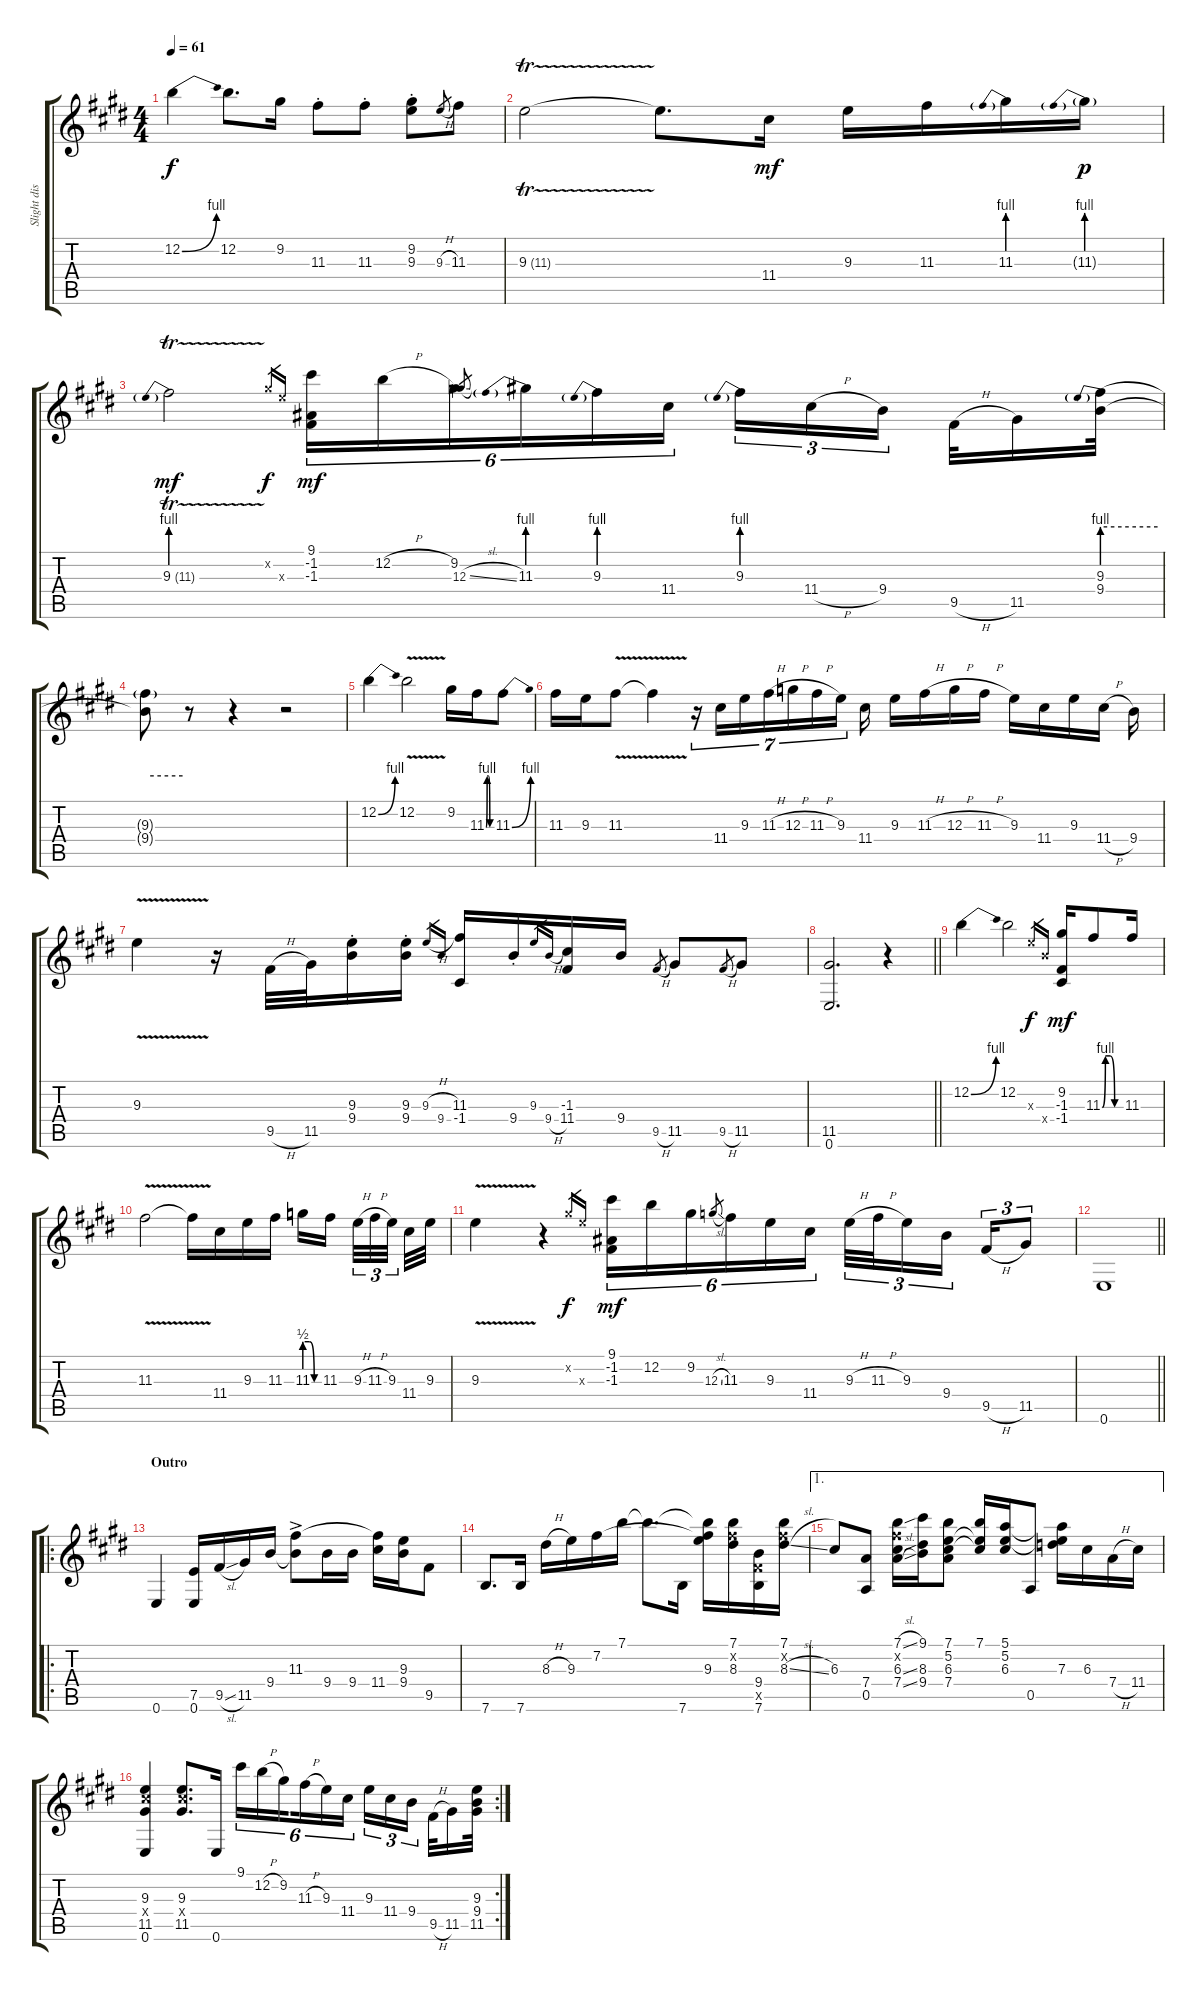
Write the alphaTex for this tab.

\track ("Slight dist" "Slight dis") {instrument overdrivenguitar}
\staff {score tabs}
\tuning (E4 B3 G3 D3 A2 E2) {hide}
\ts (4 4)
\tempo 61
\clef g2
\ks c#minor
12.2{be (bend 0 0 60 4)}.4{dy f} 12.2.8{d} 9.2.16 11.3{st}.8 11.3{st}.8 (9.2{st} 9.3{st}).8 9.3{h}.8{gr} 11.3.8 |
9.3{tr (11 32)}.2 9.3{t}.8{d} 11.4.16{dy mf} 9.3.16 11.3.16 11.3{be (prebend 0 4 60 4)}.16 11.3{be (prebend 0 4 60 4) g}.16{dy p} |
9.3{be (prebend 0 4 60 4) tr (11 32)}.2{dy mf} 9.2{x}.16{gr dy f} 9.3{x}.16{gr} (9.1 -1.2 -1.3).16{tu (6 4) dy mf} 12.2{h}.16{tu (6 4)} 9.2.16{tu (6 4)} 12.3{sl}.8{gr beam splitsecondary} 11.3{be (prebend 0 4 60 4)}.16{tu (6 4)} 9.3{be (prebend 0 4 60 4)}.16{tu (6 4)} 11.4.16{tu (6 4)} 9.3{be (prebend 0 4 60 4)}.16{tu (3 2)} 11.4{h}.16{tu (3 2)} 9.4.16{tu (3 2) beam splitsecondary} 9.5{h}.32 11.5.16 (9.3{be (prebend 0 4 60 4)} 9.4).32 |
(9.3{be (hold 0 4 60 4) t} 9.4{t}).8 r.8 r.4 r.2 |
12.2{be (bend 0 0 60 4)}.4 12.2{v}.2 9.2.16 11.3{be (custom 0 0 10 4 25 4 40 0 60 0)}.16 11.3{be (bend 0 0 60 4)}.8 |
11.3.16 9.3.16 11.3{v}.8 11.3{v t}.4 r.16{tu (7 4)} 11.4.16{tu (7 4)} 9.3.16{tu (7 4)} 11.3{h}.16{tu (7 4)} 12.3{h}.16{tu (7 4)} 11.3{h}.16{tu (7 4)} 9.3.16{tu (7 4)} 11.4.16 9.3.16 11.3{h}.16 12.3{h}.16 11.3{h}.16 9.3.16 11.4.16 9.3.16 11.4{h}.16 9.4.16 |
9.3{v}.4 r.16 9.5{h}.32 11.5.32 (9.3{st} 9.4{st}).16 (9.3{st} 9.4{st}).16 9.3{h}.16{gr} 9.4.16{gr} (11.3 -1.4).16 9.4{st}.16 9.3.16{gr} 9.4{h}.16{gr} (-1.3 11.4).16 9.4.16 9.5{h}.8{gr} 11.5.8 9.5{h}.8{gr} 11.5.8 |
\barLineRight lightlight
(11.5 0.6).2{d} r.4 |
12.2{be (bend 0 0 60 4)}.4 12.2.2 9.3{x}.16{gr dy f} 9.4{x}.16{gr} (9.2 -1.3 -1.4).16{dy mf} 11.3{be (custom 0 0 10 4 25 4 40 0 60 0)}.8 11.3.16 |
11.3{v}.2 11.3{t}.16 11.4.16 9.3.16 11.3.16 11.3{be (custom 0 2 20 2 40 0 60 0)}.16 11.3.16{beam splitsecondary} 9.3{h}.32{tu (3 2)} 11.3{h}.32{tu (3 2)} 9.3.32{tu (3 2) beam splitsecondary} 11.4.32 9.3.32 |
9.3{v}.4 r.4 9.2{x}.16{gr dy f} 9.3{x}.16{gr} (9.1 -1.2 -1.3).16{tu (6 4) dy mf} 12.2.16{tu (6 4)} 9.2.16{tu (6 4)} 12.3{sl}.8{gr beam splitsecondary} 11.3.16{tu (6 4)} 9.3.16{tu (6 4)} 11.4.16{tu (6 4)} 9.3{h}.32{tu (3 2)} 11.3{h}.32{tu (3 2)} 9.3.16{tu (3 2)} 9.4.16{tu (3 2) beam splitsecondary} 9.5{h}.16{tu (3 2)} 11.5.8{tu (3 2)} |
\barLineRight lightlight
0.6.1 |
\ro
\section ("" "Outro")
0.6.4 (7.5 0.6).16 9.5{sl}.16 11.5.16 9.4.16 (11.3{ac} 9.4{t}).8 9.4.16 9.4.16 (11.3{t} 11.4).16 (9.3 9.4).16 9.5.8 |
7.6.8{d} 7.6.16 8.3{h}.16 9.3.16 7.2.16 7.1.16 7.1{t}.8{d} 7.6.16 (7.1{t} 7.2{t} 9.3).16 (7.1 7.2{x} 8.3).16 (9.4 9.5{x} 7.6).16 (7.1 7.2{x} 8.3{sl}).16 |
\ae 1
6.3.8 (7.4 0.5).8 (7.1{sl} 7.2{x} 6.3{sl} 7.4{sl}).16 (9.1 8.3 9.4).16 (7.1 5.2 6.3 7.4).8 (7.1 5.2{t} 6.3{t}).16 (5.1 5.2 6.3).16 0.5.8 (5.1{t} 5.2{t} 7.3).16 6.3.16 7.4{h}.16 11.4.16 |
\rc 2
(9.3 11.4{x} 11.5 0.6).4 (9.3 11.4{x} 11.5).8{d} 0.6.16 9.1.16{tu (6 4)} 12.2{h}.16{tu (6 4)} 9.2.16{tu (6 4) beam splitsecondary} 11.3{h}.16{tu (6 4)} 9.3.16{tu (6 4)} 11.4.16{tu (6 4)} 9.3.16{tu (3 2)} 11.4.16{tu (3 2)} 9.4.16{tu (3 2) beam splitsecondary} 9.5{h}.32 11.5.16 (9.3 9.4 11.5).32
